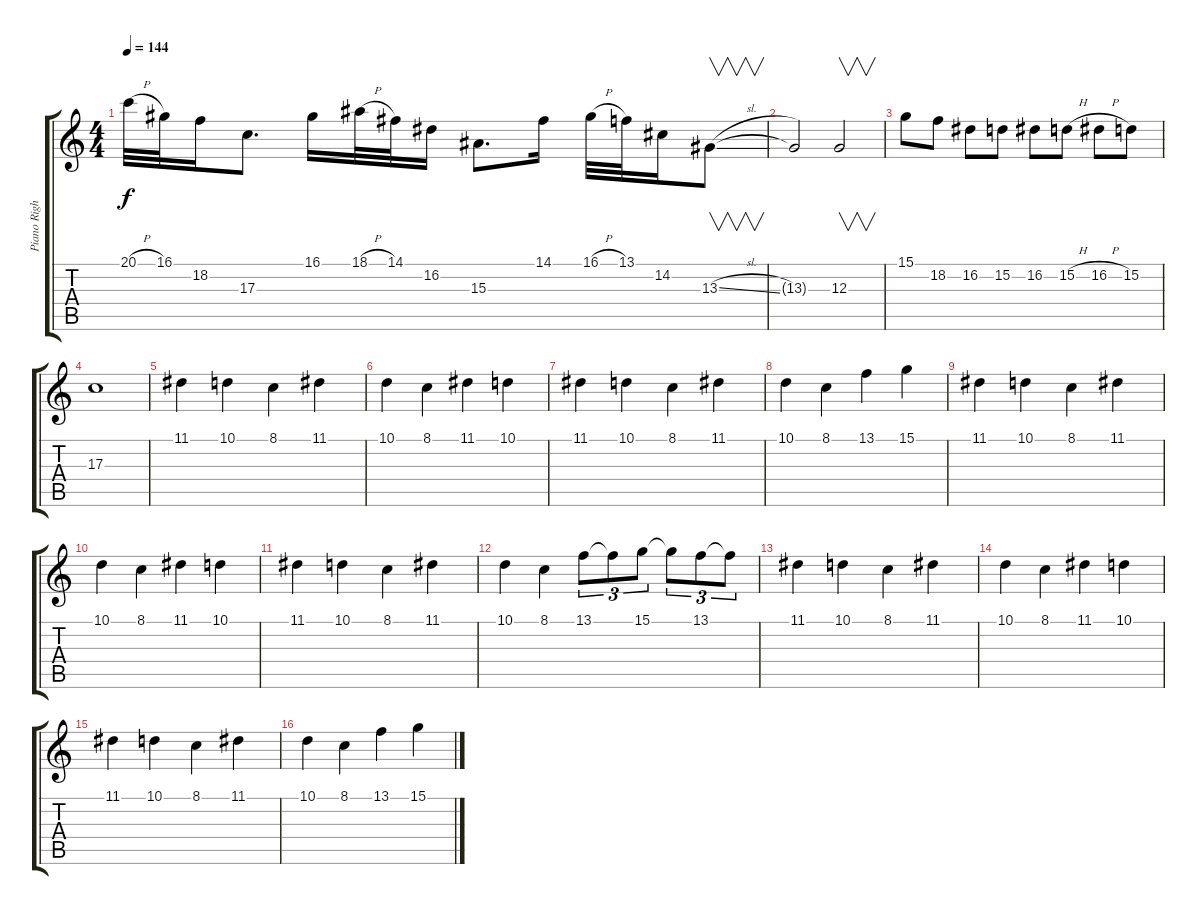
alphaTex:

\track ("Piano Right Hand" "Piano Righ") {instrument vibraphone}
\staff {score tabs}
\tuning (E4 B3 G3 D3 A2 E2) {hide}
\ts (4 4)
\tempo 144
\clef g2
\ks c
20.1{h}.32{dy f} 16.1.32 18.2.16 17.3.8{d} 16.1.16 18.1{h}.32 14.1.32 16.2.16 15.3.8{d} 14.1.16 16.1{h}.32 13.1.32 14.2.16 13.3{sl}.8{v} |
13.3{t}.2 12.3.2{v} |
15.1.8 18.2.8 16.2.8 15.2.8 16.2.8 15.2{h}.8 16.2{h}.8 15.2.8 |
17.3.1 |
11.1.4{instrument synthstrings1} 10.1.4 8.1.4 11.1.4 |
10.1.4 8.1.4 11.1.4 10.1.4 |
11.1.4 10.1.4 8.1.4 11.1.4 |
10.1.4 8.1.4 13.1.4 15.1.4 |
11.1.4 10.1.4 8.1.4 11.1.4 |
10.1.4 8.1.4 11.1.4 10.1.4 |
11.1.4 10.1.4 8.1.4 11.1.4 |
10.1.4 8.1.4 13.1.8{tu (3 2)} 13.1{t}.8{tu (3 2)} 15.1.8{tu (3 2)} 15.1{t}.8{tu (3 2)} 13.1.8{tu (3 2)} 13.1{t}.8{tu (3 2)} |
11.1.4 10.1.4 8.1.4 11.1.4 |
10.1.4 8.1.4 11.1.4 10.1.4 |
11.1.4 10.1.4 8.1.4 11.1.4 |
10.1.4 8.1.4 13.1.4 15.1.4
